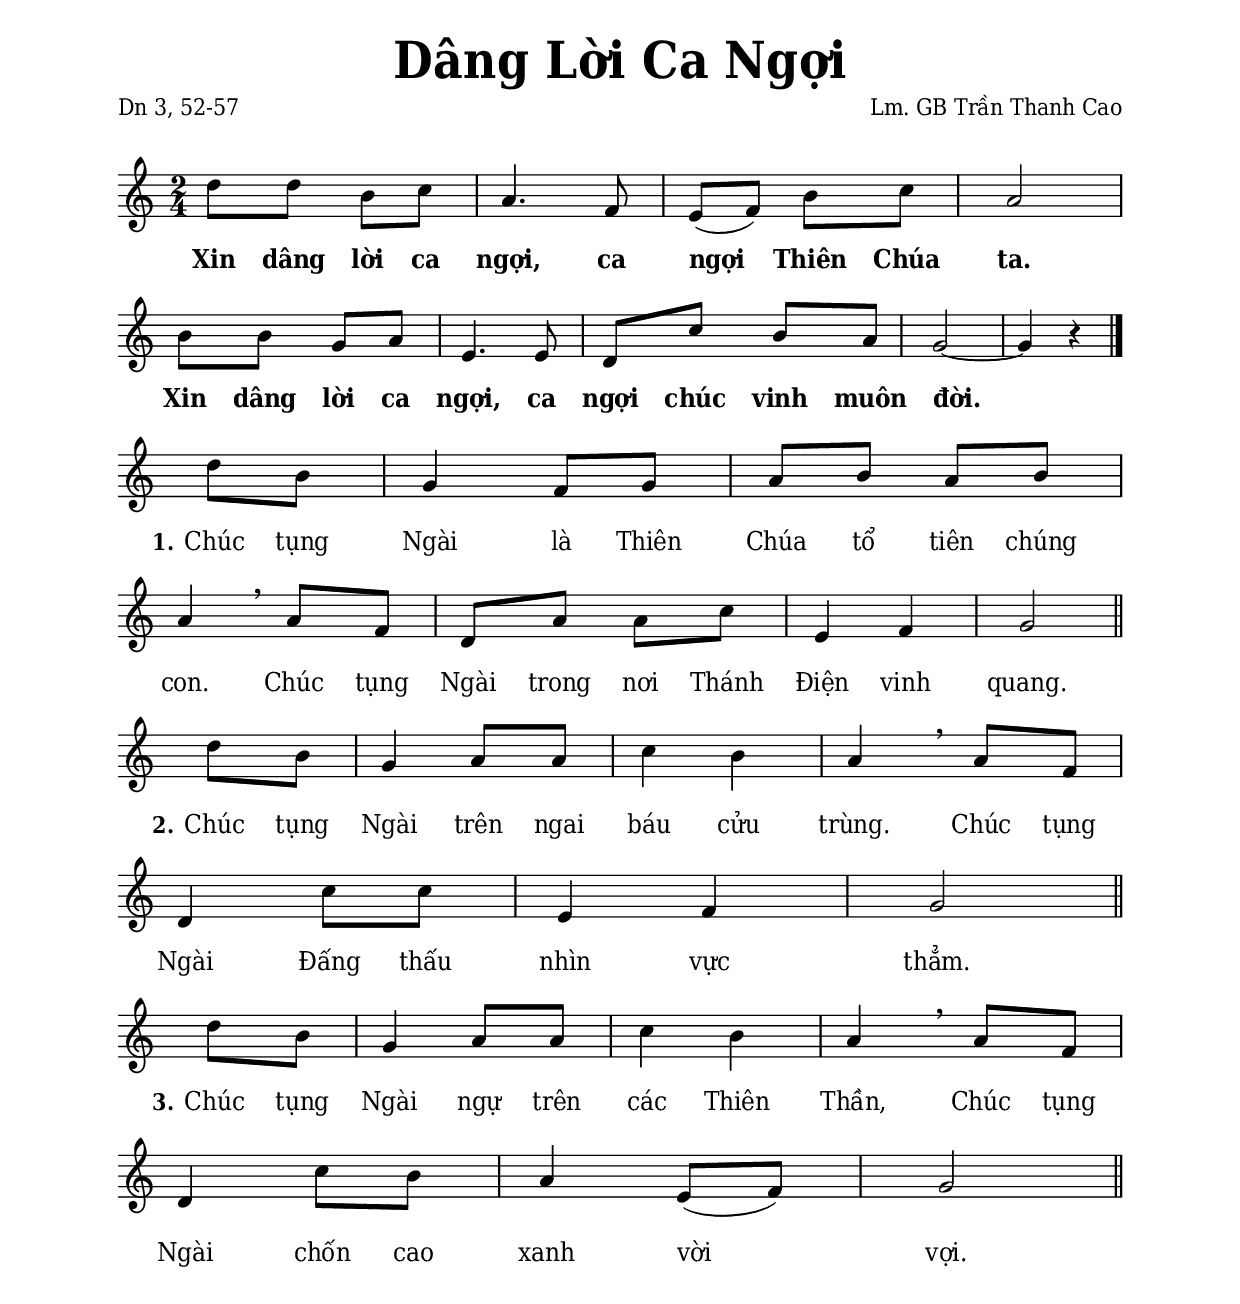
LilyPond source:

% Cài đặt chung
\version "2.22.1"
\include "english.ly"

\header {
  title = \markup { \fontsize #3 "Dâng Lời Ca Ngợi" }
  poet = "Dn 3, 52-57"
  composer = "Lm. GB Trần Thanh Cao"
  arranger = " "
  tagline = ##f
}

% Nhạc điệp khúc
nhacDiepKhuc = \relative c'' {

  d8 d b c |
  a4. f8 |
  e (f) b c |
  a2 |
  b8 b g a |
  e4. e8 |
  d c' b a |
  g2 ~ |
  g4 r \bar "|."
}

% Nhạc phiên khúc
nhacPhienKhucMot = \relative c'' {
 
  \partial 4 d8 b |
  g4 f8 g |
  a b a b |
  a4 \breathe a8 f |
  d a' a c |
  e,4 f |
  g2 \bar "||"
}

nhacPhienKhucHai = \relative c'' {
  
  \partial 4 d8 b |
  g4 a8 a |
  c4 b |
  a \breathe a8 f |
  d4 c'8 c |
  e,4 f |
  g2 \bar "||"
}

nhacPhienKhucBa = \relative c'' {
  
  \partial 4 d8 b |
  g4 a8 a |
  c4 b |
  a \breathe a8 f |
  d4 c'8 b |
  a4 e8 (f) |
  g2 \bar "||"
}

% Lời điệp khúc
loiDiepKhuc = \lyricmode {
 
  Xin dâng lời ca ngợi, ca ngợi Thiên Chúa ta.
  Xin dâng lời ca ngợi, ca ngợi chúc vinh muôn đời.
}

% Lời phiên khúc
loiPhienKhucMot = \lyricmode {
  \set stanza = #"1."
  Chúc tụng Ngài là Thiên Chúa tổ tiên chúng con.
  Chúc tụng Ngài trong nơi Thánh Điện vinh quang.
}

loiPhienKhucHai = \lyricmode {
  \set stanza = #"2."
  Chúc tụng Ngài trên ngai báu cửu trùng.
  Chúc tụng Ngài Đấng thấu nhìn vực thẳm.
}

loiPhienKhucBa = \lyricmode {
  \set stanza = #"3."
  Chúc tụng Ngài ngự trên các Thiên Thần,
  Chúc tụng Ngài chốn cao xanh vời vợi.
}


% Dàn trang
\paper {
   #(set-paper-size "a4")
  top-margin = 20\mm
  bottom-margin = 10\mm
  left-margin = 20\mm
  right-margin = 20\mm
  indent = #0
  #(define fonts
    (make-pango-font-tree
      "Deja Vu Serif Condensed"
      "Deja Vu Serif Condensed"
      "Deja Vu Serif Condensed"
      (/ 20 20)))
  page-count = #1
  system-system-spacing = #'((basic-distance . 13.5)
                             (minimum-distance . 13.5)
                             (padding . 1))
  score-system-spacing = #'((basic-distance . 13.5)
                             (minimum-distance . 13.5)
                             (padding . 1))
}

% Thiết lập tông và nhịp
TongNhip = { \key c \major \time 2/4 }

\score {
  \new ChoirStaff <<
    \new Staff = diepKhuc \with {
        \consists "Merge_rests_engraver"
        %\magnifyStaff #(magstep +1)
      }
      <<
      \new Voice = beSop {
        \TongNhip \stemNeutral \nhacDiepKhuc
      }
    >>
    \new Lyrics \with {
          \override VerticalAxisGroup.
            nonstaff-relatedstaff-spacing.padding = #1.7
          \override VerticalAxisGroup.
            nonstaff-unrelatedstaff-spacing.padding = #1
        }
        \lyricsto beSop \loiDiepKhuc
  >>
  \layout {
    \override Lyrics.LyricText.font-series = #'bold
    %\override Lyrics.LyricText.font-size = #+2
    \override Lyrics.LyricSpace.minimum-distance = #2.5
    \override Score.BarNumber.break-visibility = ##(#f #f #f)
    \override Score.SpacingSpanner.uniform-stretching = ##t
  }
}

\score {
  \new ChoirStaff <<
    \new Staff = phienKhuc \with {
        %\magnifyStaff #(magstep +1)
      }
      <<
      \new Voice = beSop {
        \key c \major \time 2/4 \nhacPhienKhucMot
      }
    >>
    \new Lyrics \with {
          \override VerticalAxisGroup.
            nonstaff-relatedstaff-spacing.padding = #2.5
          \override VerticalAxisGroup.
            nonstaff-unrelatedstaff-spacing.padding = #1
        }
        \lyricsto beSop \loiPhienKhucMot
  >>
  \layout {
    \override Staff.TimeSignature.transparent = ##t
    %\override Lyrics.LyricText.font-size = #+2
    \override Lyrics.LyricSpace.minimum-distance = #3.0
    \override Score.BarNumber.break-visibility = ##(#f #f #f)
    \override Score.SpacingSpanner.uniform-stretching = ##t
  } 
}

\score {
  \new ChoirStaff <<
    \new Staff = phienKhuc \with {
        %\magnifyStaff #(magstep +1)
      }
      <<
      \new Voice = beSop {
        \key c \major \time 2/4 \nhacPhienKhucHai
      }
    >>
    \new Lyrics \with {
          \override VerticalAxisGroup.
            nonstaff-relatedstaff-spacing.padding = #2
          \override VerticalAxisGroup.
            nonstaff-unrelatedstaff-spacing.padding = #1
        }
        \lyricsto beSop \loiPhienKhucHai
  >>
  \layout {
    \override Staff.TimeSignature.transparent = ##t
    %\override Lyrics.LyricText.font-size = #+2
    \override Lyrics.LyricSpace.minimum-distance = #3.0
    \override Score.BarNumber.break-visibility = ##(#f #f #f)
    \override Score.SpacingSpanner.uniform-stretching = ##t
  } 
}

\score {
  \new ChoirStaff <<
    \new Staff = phienKhuc \with {
        %\magnifyStaff #(magstep +1)
      }
      <<
      \new Voice = beSop {
        \key c \major \time 2/4 \nhacPhienKhucBa
      }
    >>
    \new Lyrics \with {
          \override VerticalAxisGroup.
            nonstaff-relatedstaff-spacing.padding = #2.5
          \override VerticalAxisGroup.
            nonstaff-unrelatedstaff-spacing.padding = #1
        }
        \lyricsto beSop \loiPhienKhucBa
  >>
  \layout {
    \override Staff.TimeSignature.transparent = ##t
    %\override Lyrics.LyricText.font-size = #+2
    \override Lyrics.LyricSpace.minimum-distance = #3.0
    \override Score.BarNumber.break-visibility = ##(#f #f #f)
    \override Score.SpacingSpanner.uniform-stretching = ##t
  } 
}
